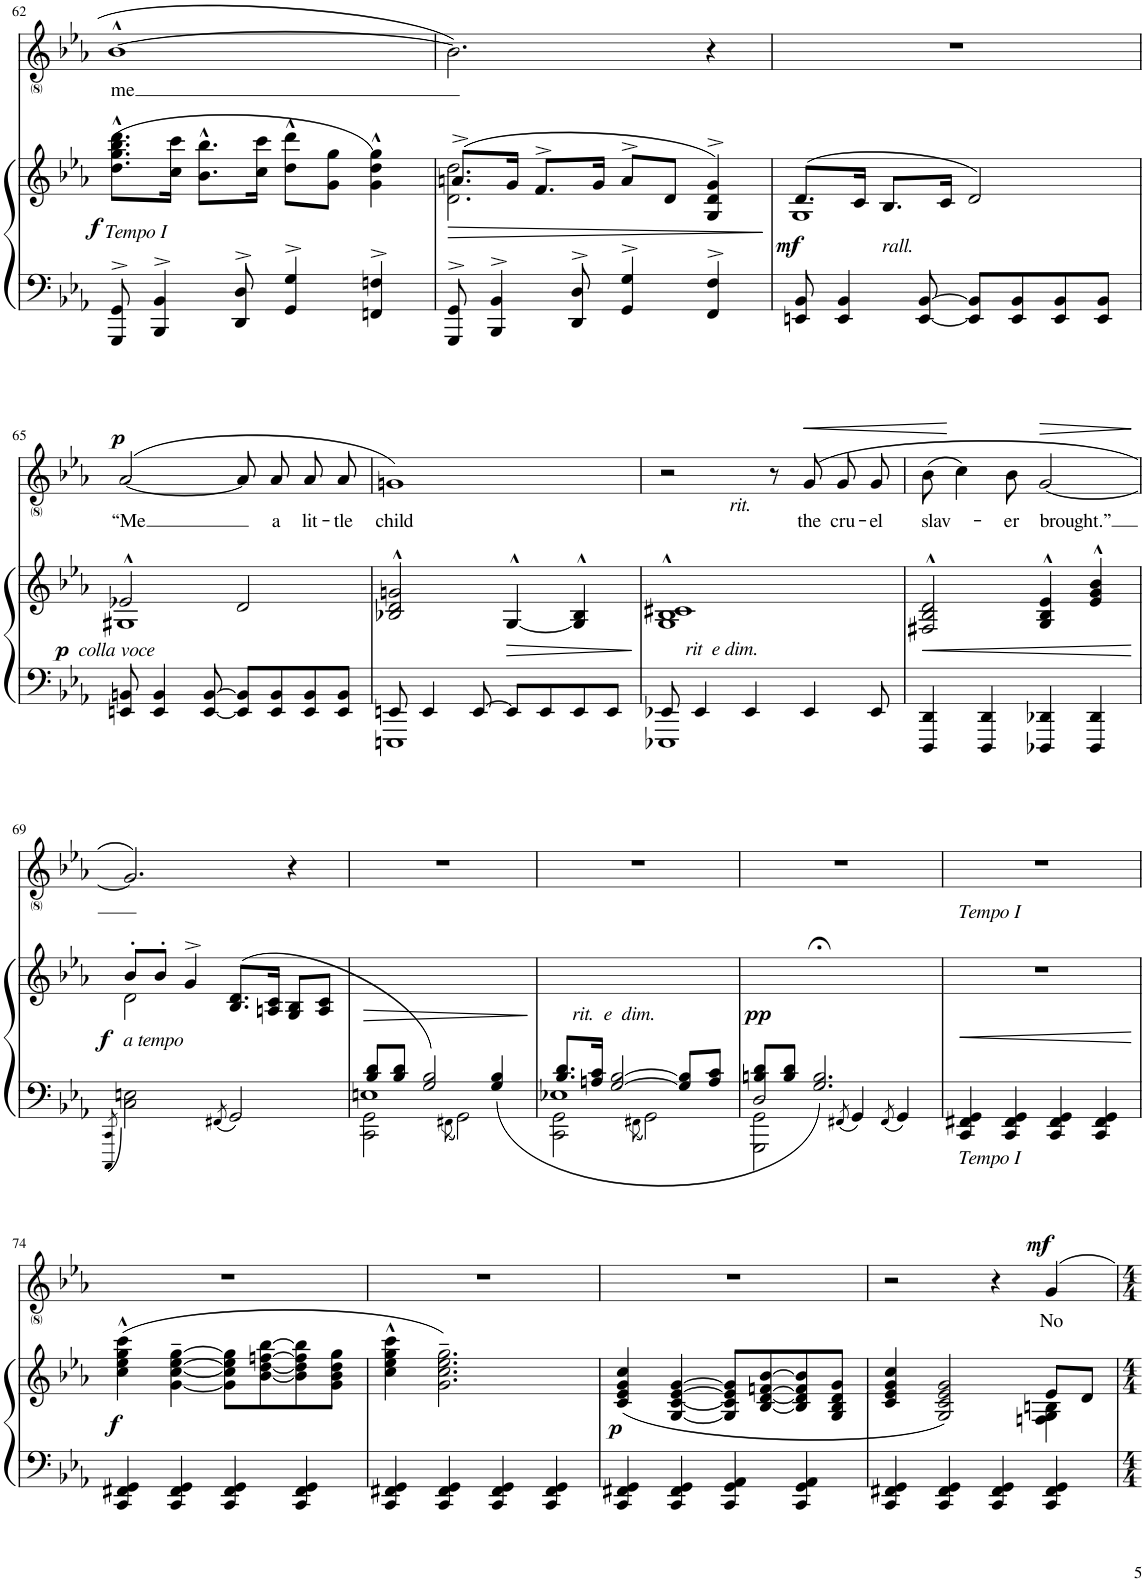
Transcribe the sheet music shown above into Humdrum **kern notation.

**kern	**kern	**dynam	**kern	**text	**dynam
*part2	*part2	*part2	*part1	*part1	*part1
*staff3	*staff2	*staff2/3	*staff1	*staff1	*staff1
*I"Piano	*	*	*I"Voice	*	*
*I'Pno	*	*	*	*	*
!!LO:PB:g=z
*clefF4	*clefG2	*	*clefG2	*	*
*k[b-e-a-]	*k[b-e-a-]	*	*k[b-e-a-]	*	*
*M4/4	*M4/4	*	*M4/4	*	*
=62	=62	=62	=62	=62	=62
!	!LO:TX:b:i:t=Tempo I	!	!	!	!
!	!	!LO:DY:b	!	!LO:LY:b	!
8GGG/^> 8GG/^>	(8.dd\^^ 8.gg\^^ 8.bb-\^^ 8.ddd\^^L	f	[1b-^^	me	.
4BBB-/^> 4BB-/^>	.	.	.	.	.
.	16cc\ 16ccc\Jk	.	.	.	.
.	8.b-\^^ 8.bb-\^^L	.	.	.	.
8DD/^> 8D/^>	.	.	.	.	.
.	16cc\ 16ccc\Jk	.	.	.	.
4GG/^> 4G/^>	8dd\^^ 8ddd\^^L	.	.	.	.
.	8g\ 8gg\J	.	.	.	.
4FFn/^> 4Fn/^>	4g\^^ 4dd\^^ 4gg\^^)	.	.	.	.
=63	=63	=63	=63	=63	=63
!	!	!LO:HP:b	!	!	!
*	*^	*	*	*	*
8GGG/^> 8GG/^>	(8.an^/L	2.d\ 2.dd\	>	2.b-\]	.	.
4BBB-/^> 4BB-/^>	.	.	.	.	.	.
.	16g/Jk	.	.	.	.	.
.	8.f^/L	.	.	.	.	.
8DD/^> 8D/^>	.	.	.	.	.	.
.	16g/Jk	.	.	.	.	.
4GG/^> 4G/^>	8a^/L	.	.	.	.	.
.	8d/J	.	.	.	.	.
4FF/^> 4F/^>	4G/^> 4d/^> 4g/^>)	4ryy	.	4r	.	.
=64	=64	=64	=64	=64	=64	=64
!	!	!	!LO:DY:b	!	!	!
8EEn/ 8BB-/	(8.d/L	1G	mf	1r	.	.
4EE/ 4BB-/	.	.	.	.	.	.
.	16c/Jk	.	.	.	.	.
!	!LO:TX:b:i:t=rall.	!	!	!	!	!
.	8.B-/L	.	.	.	.	.
[8EE/ [8BB-/	.	.	.	.	.	.
.	16c/Jk	.	.	.	.	.
8EE/] 8BB-/]L	2d/)	.	.	.	.	.
8EE/ 8BB-/	.	.	.	.	.	.
8EE/ 8BB-/	.	.	.	.	.	.
8EE/ 8BB-/J	.	.	.	.	.	.
!!LO:LB:g=z
=65	=65	=65	=65	=65	=65	=65
!	!	!	!LO:DY:b	!	!LO:LY:b	!
!	!	!	!LO:DY:n=1:b	!	!	!LO:DY:a
8EEn/ 8BBn/	2e-X^^/	1G#X	p other-dynamics	(>[2a-/	“Me	p
4EE/ 4BB/	.	.	.	.	.	.
[8EE/ [8BB/	.	.	.	.	.	.
8EE/] 8BB/]L	2d/	.	.	8a-/L]	.	.
!	!	!	!	!	!LO:LY:b	!
8EE/ 8BB/	.	.	.	8a-/J	a	.
!	!	!	!	!	!LO:LY:b	!
8EE/ 8BB/	.	.	.	8a-/L	lit-	.
!	!	!	!	!	!LO:LY:b	!
8EE/ 8BB/J	.	.	.	8a-/J	-tle	.
*	*v	*v	*	*	*	*
=66	=66	=66	=66	=66	=66
*^	*	*	*	*	*
!	!	!	!	!	!LO:LY:b	!
8EEn/	1EEEn	2B-X/^^ 2d/^^ 2gn/^^	.	1gn)	child	.
4EE/	.	.	.	.	.	.
[8EE/	.	.	.	.	.	.
!	!	!	!LO:HP:b	!	!	!
8EE/L]	.	[<4G^^/	>	.	.	.
8EE/	.	.	.	.	.	.
8EE/	.	4G/]^^ 4B-/^^	.	.	.	.
8EE/J	.	.	.	.	.	.
*v	*v	*	*	*	*	*
.	.	]	.	.	.
=67	=67	=67	=67	=67	=67
*^	*	*	*	*	*
!	!	!LO:TX:b:i:t=rit  e dim.	!	!	!	!
8EE-X/	1EEE-X	1G^^ 1B-^^ 1c#X^^	.	2r	.	.
4EE-/	.	.	.	.	.	.
4EE-/	.	.	.	.	.	.
!	!	!	!	!LO:TX:b:i:t=rit.	!	!
.	.	.	.	8r	.	.
!	!	!	!	!	!LO:LY:b	!LO:HP:b
4EE-/	.	.	.	(8g/	the	<
!	!	!	!	!	!LO:LY:b	!
.	.	.	.	8g/L	cru-	.
!	!	!	!	!	!LO:LY:b	!
8EE-/	.	.	.	8g/J	-el	.
*v	*v	*	*	*	*	*
=68	=68	=68	=68	=68	=68
!	!	!LO:HP:b	!	!LO:LY:b	!
4DDD/ 4DD/	2F#X/^^ 2B-/^^ 2d/^^	<	(8b-\	slav-	.
.	.	.	4cc;<\)	.	[
4DDD/ 4DD/	.	.	.	.	.
!	!	!	!	!LO:LY:b	!
.	.	.	8b-\	-er	.
!	!	!	!	!LO:LY:b	!LO:HP:b
4DDD-X/ 4DD-X/	4G/^^ 4B-/^^ 4e-/^^	.	[2g/	brought.”	>
4DDD-/ 4DD-/	4e-/^^ 4g/^^ 4b-/^^	.	.	.	.
.	.	]	.	.	]
!!LO:LB:g=z
=69	=69	=69	=69	=69	=69
8qCCC/ 8qCC/	.	.	.	.	.
*	*^	*	*	*	*
!	!	!	!LO:DY:b	!	!	!
!	!	!	!LO:DY:n=1:b	!	!	!
2C\ 2En\	8b-'/L	2d\	f other-dynamics	2.g/])	.	.
.	8b-'/J	.	.	.	.	.
.	4g^/	.	.	.	.	.
8qFF#X/	.	.	.	.	.	.
2GG/	(>8.B-/ 8.d/L	2ryy	.	.	.	.
.	16An/ 16c/Jk	.	.	.	.	.
.	8G/ 8B-/L	.	.	4r	.	.
.	8A/ 8c/J	.	.	.	.	.
*	*v	*v	*	*	*	*
=70	=70	=70	=70	=70	=70
*^	*	*	*	*	*
*	*^	*	*	*	*	*
8B-/ 8d/L	1En	2CC\ 2GG\	1ryy	.	1r	.	.
8B-/ 8d/J	.	.	.	.	.	.	.
2G/ 2B-/)	.	.	.	.	.	.	.
.	.	8qFF#X\	.	.	.	.	.
.	.	2GG\	.	.	.	.	.
4G/ 4B-/	.	.	.	.	.	.	.
*v	*v	*v	*	*	*	*	*
.	.	[	.	.	.
=71	=71	=71	=71	=71	=71
*^	*	*	*	*	*
*	*^	*	*	*	*	*
!	!	!	!LO:TX:b:i:t=rit.  e  dim.	!	!	!	!
8.B-/ 8.d/L	1E-X	2CC\ 2GG\	1ryy	.	1r	.	.
16An/ 16c/Jk	.	.	.	.	.	.	.
[>2G/ [2B-/	.	.	.	.	.	.	.
.	.	8qFF#X\	.	.	.	.	.
.	.	2GG\	.	.	.	.	.
8G/] 8B-/]L	.	.	.	.	.	.	.
8A/ 8c/J	.	.	.	.	.	.	.
=72	=72	=72	=72	=72	=72	=72	=72
!	!	!	!	!LO:DY:b	!	!	!
8Bn/;< 8d/;<L	2GGG\ 2GG\	2D/	1ryy	pp	1r	.	.
8B/ 8d/J	.	.	.	.	.	.	.
2.G/;< 2.B/;<	.	.	.	.	.	.	.
.	8qFF#X/	.	.	.	.	.	.
.	4GG'/	2ryy	.	.	.	.	.
.	8qFF#/	.	.	.	.	.	.
.	4GG'/	.	.	.	.	.	.
*	*v	*v	*	*	*	*	*
=73	=73	=73	=73	=73	=73	=73
!	!	!	!	!LO:TX:b:i:t=Tempo I	!	!
!LO:TX:b:i:t=Tempo I	!	!	!	!	!	!
*v	*v	*	*	*	*	*
4CC/'~ 4FF#X/'~ 4GG/'~	1r	.	1r	.	.
4CC/'~ 4FF#/'~ 4GG/'~	.	.	.	.	.
4CC/'~ 4FF#/'~ 4GG/'~	.	.	.	.	.
4CC/'~ 4FF#/'~ 4GG/'~	.	.	.	.	.
!!LO:LB:g=z
=74	=74	=74	=74	=74	=74
!	!	!LO:DY:b	!	!	!
4CC/' 4FF#X/' 4GG/'	(4cc\^^ 4ee-\^^ 4gg\^^ 4ccc\^^	f	1r	.	.
4CC/' 4FF#/' 4GG/'	[4g\~ [<4cc\~ [4ee-\~ [4gg\~	.	.	.	.
4CC/' 4FF#/' 4GG/'	8g\] 8cc\] 8ee-\] 8gg\]L	.	.	.	.
.	[8b-\ [<8dd\ [8ffn\ [8bb-\	.	.	.	.
4CC/' 4FF#/' 4GG/'	8b-\] 8dd\] 8ff\] 8bb-\]	.	.	.	.
.	8g\ 8b-\ 8dd\ 8gg\J	.	.	.	.
=75	=75	=75	=75	=75	=75
4CC/' 4FF#X/' 4GG/'	4cc\^^ 4ee-\^^ 4gg\^^ 4ccc\^^	.	1r	.	.
4CC/' 4FF#/' 4GG/'	2.g\~ 2.cc\~ 2.ee-\~ 2.gg\~)	.	.	.	.
4CC/' 4FF#/' 4GG/'	.	.	.	.	.
4CC/' 4FF#/' 4GG/'	.	.	.	.	.
=76	=76	=76	=76	=76	=76
!	!	!LO:DY:b	!	!	!
4CC/' 4FF#X/' 4GG/'	(4c/ 4e-/ 4g/ 4cc/	p	1r	.	.
4CC/' 4FF#/' 4GG/'	[4G/ [4c/ [>4e-/ [4g/	.	.	.	.
4CC/' 4GG/' 4AA-/'	8G/] 8c/] 8e-/] 8g/]L	.	.	.	.
.	[8B-/ [8d/ [>8fn/ [8b-/	.	.	.	.
4CC/' 4GG/' 4AA-/'	8B-/] 8d/] 8f/] 8b-/]	.	.	.	.
.	8G/ 8B-/ 8d/ 8g/J	.	.	.	.
=77	=77	=77	=77	=77	=77
*	*^	*	*	*	*
4CC/' 4FF#X/' 4GG/'	4c/ 4e-/ 4g/ 4cc/	2.ryy	.	2r	.	.
4CC/' 4FF#/' 4GG/'	2G/ 2c/ 2e-/ 2g/)	.	.	.	.	.
4CC/' 4FF#/' 4GG/'	.	.	.	4r	.	.
!	!	!	!	!	!LO:LY:b	!LO:DY:a
4CC/' 4FF#/' 4GG/'	8e-/L	4Fn\ 4G\ 4Bn\	.	4g/	No	mf
.	8d/J	.	.	.	.	.
*	*v	*v	*	*	*	*
=	=	=	=	=	=
*-	*-	*-	*-	*-	*-
